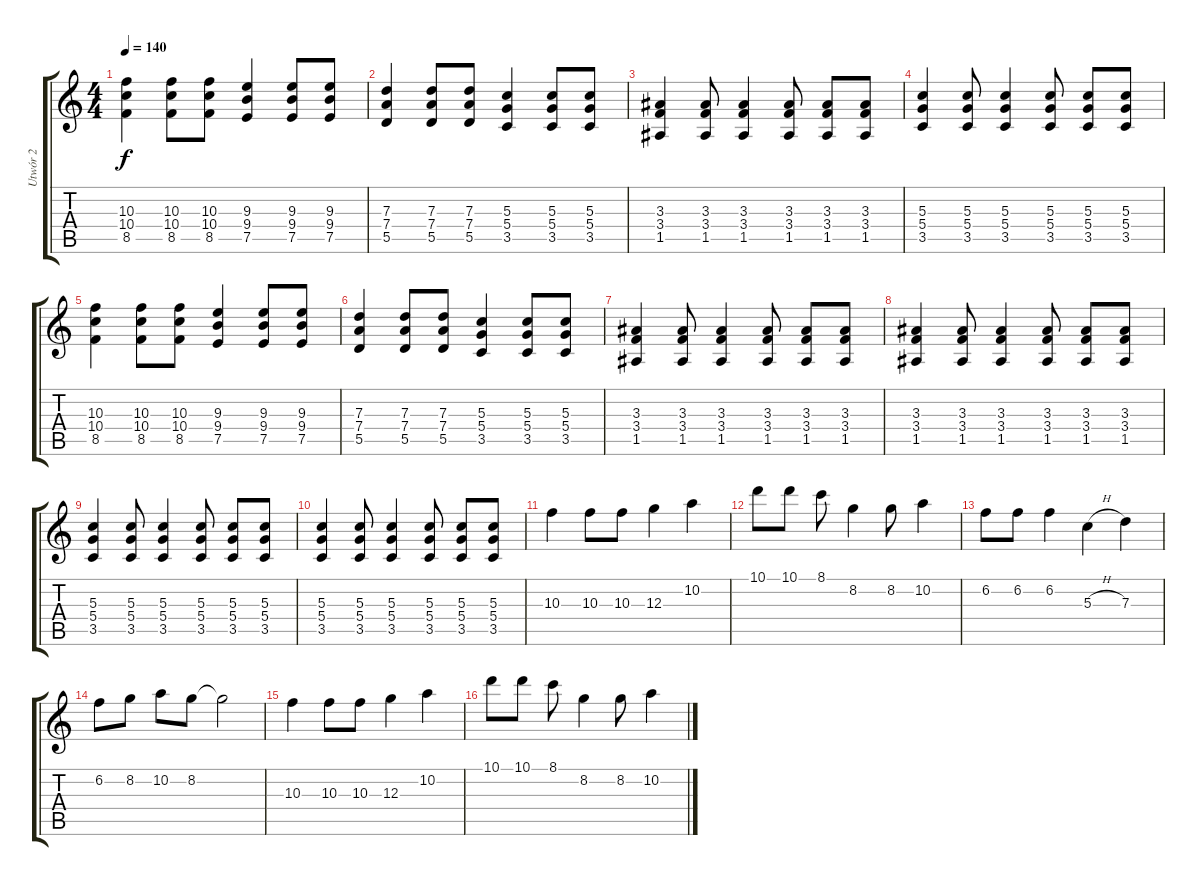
\track ("Utwór 2" "Utwór 2") {instrument distortionguitar}
\staff {score tabs}
\tuning (E4 B3 G3 D3 A2 E2) {hide}
\ts (4 4)
\tempo 140
\clef g2
\ks c
(10.3 10.4 8.5).4{dy f} (10.3 10.4 8.5).8 (10.3 10.4 8.5).8 (9.3 9.4 7.5).4 (9.3 9.4 7.5).8 (9.3 9.4 7.5).8 |
(7.3 7.4 5.5).4 (7.3 7.4 5.5).8 (7.3 7.4 5.5).8 (5.3 5.4 3.5).4 (5.3 5.4 3.5).8 (5.3 5.4 3.5).8 |
(3.3 3.4 1.5).4 (3.3 3.4 1.5).8 (3.3 3.4 1.5).4 (3.3 3.4 1.5).8 (3.3 3.4 1.5).8 (3.3 3.4 1.5).8 |
(5.3 5.4 3.5).4 (5.3 5.4 3.5).8 (5.3 5.4 3.5).4 (5.3 5.4 3.5).8 (5.3 5.4 3.5).8 (5.3 5.4 3.5).8 |
(10.3 10.4 8.5).4 (10.3 10.4 8.5).8 (10.3 10.4 8.5).8 (9.3 9.4 7.5).4 (9.3 9.4 7.5).8 (9.3 9.4 7.5).8 |
(7.3 7.4 5.5).4 (7.3 7.4 5.5).8 (7.3 7.4 5.5).8 (5.3 5.4 3.5).4 (5.3 5.4 3.5).8 (5.3 5.4 3.5).8 |
(3.3 3.4 1.5).4 (3.3 3.4 1.5).8 (3.3 3.4 1.5).4 (3.3 3.4 1.5).8 (3.3 3.4 1.5).8 (3.3 3.4 1.5).8 |
(3.3 3.4 1.5).4 (3.3 3.4 1.5).8 (3.3 3.4 1.5).4 (3.3 3.4 1.5).8 (3.3 3.4 1.5).8 (3.3 3.4 1.5).8 |
(5.3 5.4 3.5).4 (5.3 5.4 3.5).8 (5.3 5.4 3.5).4 (5.3 5.4 3.5).8 (5.3 5.4 3.5).8 (5.3 5.4 3.5).8 |
(5.3 5.4 3.5).4 (5.3 5.4 3.5).8 (5.3 5.4 3.5).4 (5.3 5.4 3.5).8 (5.3 5.4 3.5).8 (5.3 5.4 3.5).8 |
10.3.4 10.3.8 10.3.8 12.3.4 10.2.4 |
10.1.8 10.1.8 8.1.8 8.2.4 8.2.8 10.2.4 |
6.2.8 6.2.8 6.2.4 5.3{h}.4 7.3.4 |
6.2.8 8.2.8 10.2.8 8.2.8 8.2{t}.2 |
10.3.4 10.3.8 10.3.8 12.3.4 10.2.4 |
10.1.8 10.1.8 8.1.8 8.2.4 8.2.8 10.2.4
